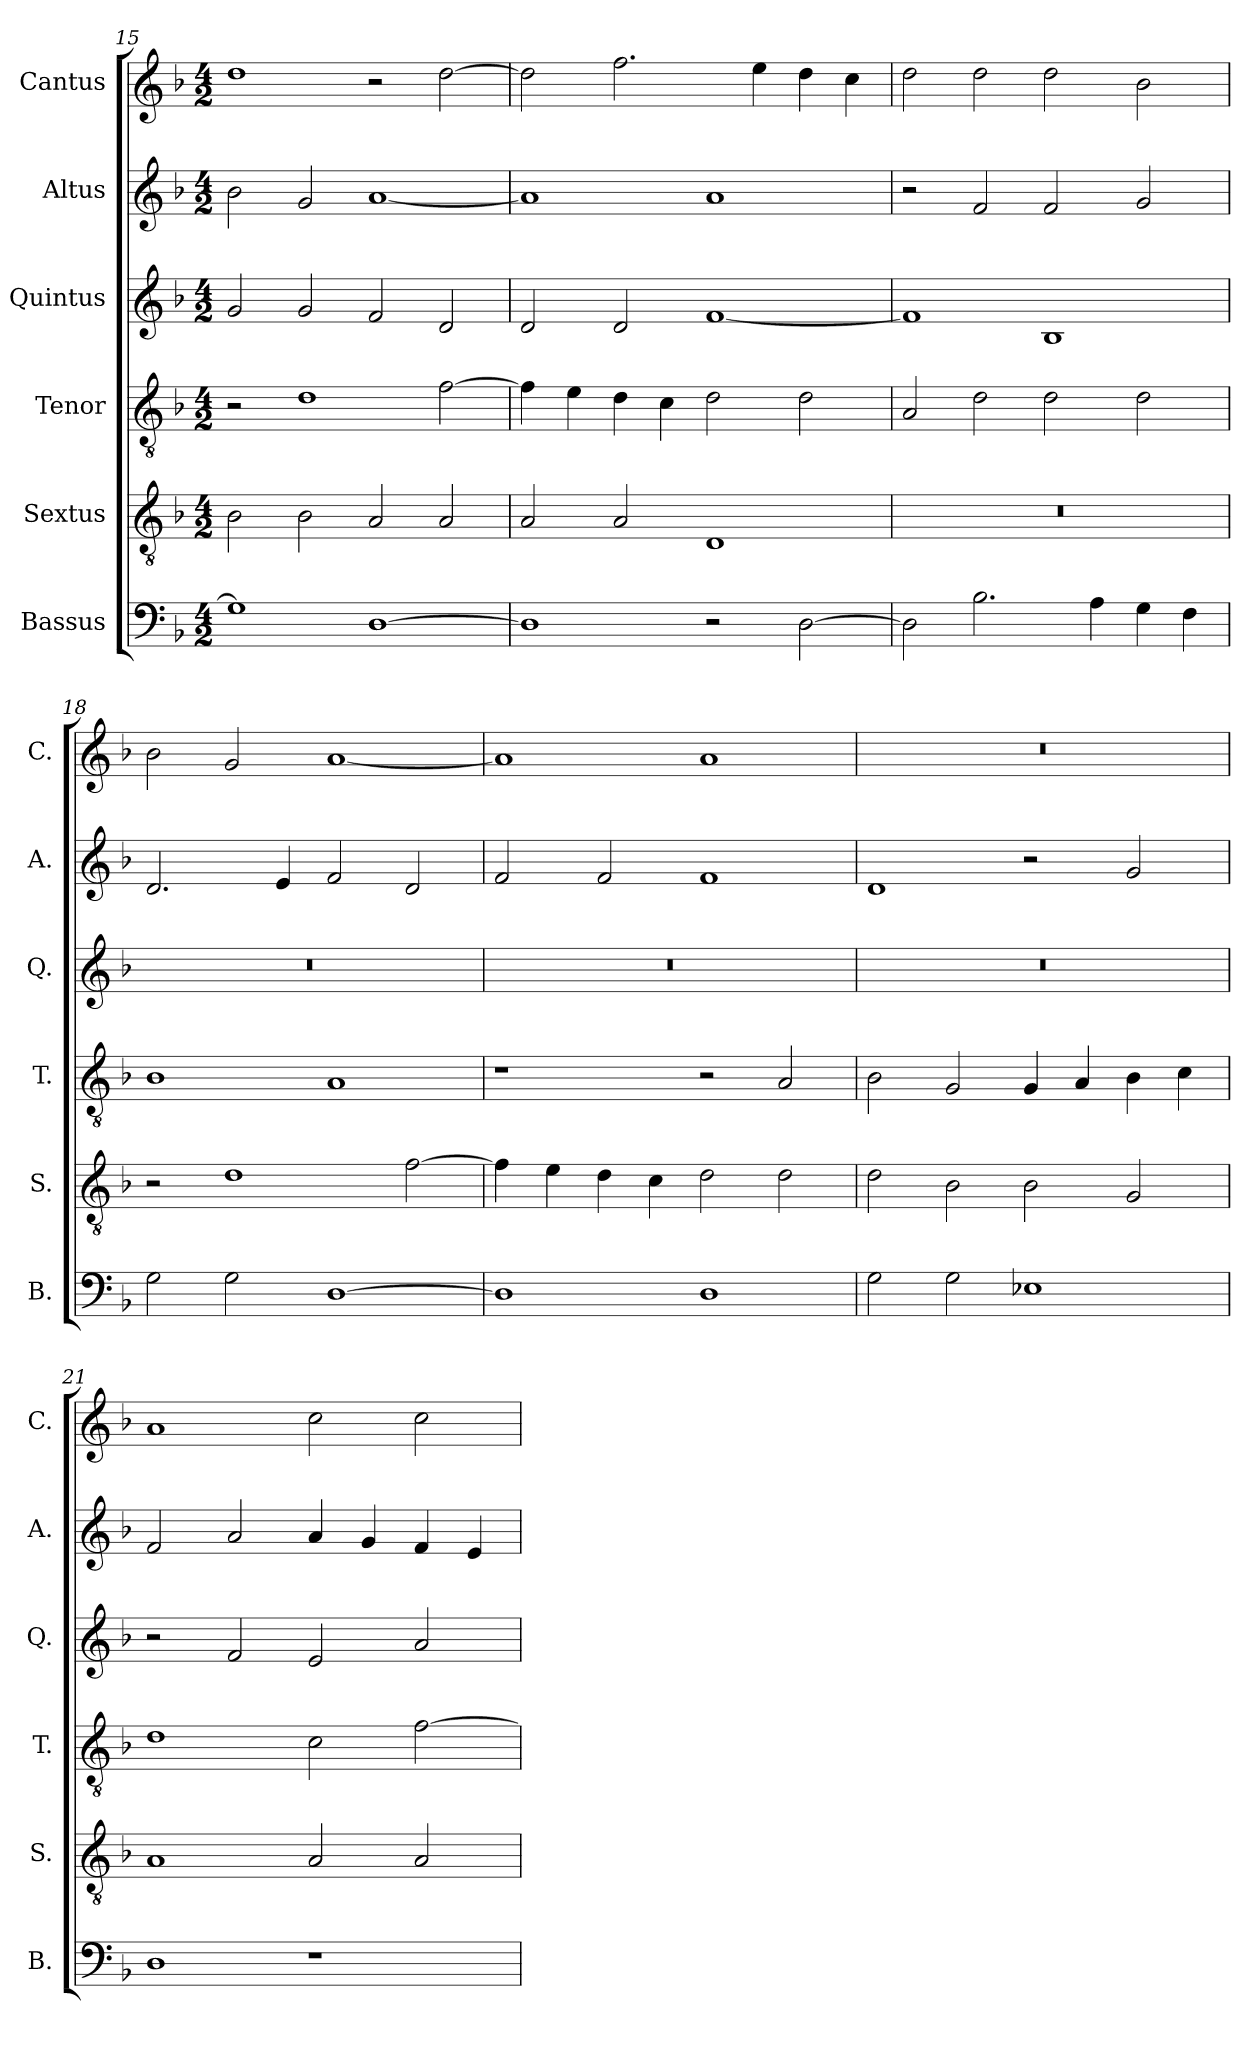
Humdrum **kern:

**kern	**kern	**kern	**kern	**kern	**kern
*part6	*part5	*part4	*part3	*part2	*part1
*staff6	*staff5	*staff4	*staff3	*staff2	*staff1
*I"Bassus	*I"Sextus	*I"Tenor	*I"Quintus	*I"Altus	*I"Cantus
*I'B.	*I'S.	*I'T.	*I'Q.	*I'A.	*I'C.
!!LO:PB:g=z
*clefF4	*clefGv2	*clefGv2	*clefG2	*clefG2	*clefG2
*k[b-]	*k[b-]	*k[b-]	*k[b-]	*k[b-]	*k[b-]
*M4/2	*M4/2	*M4/2	*M4/2	*M4/2	*M4/2
=15	=15	=15	=15	=15	=15
1G]	2B-\	2r	2g/	2b-\	1dd
.	2B-\	1d	2g/	2g/	.
[1D	2A/	.	2f/	[1a	2r
.	2A/	[2f\	2d/	.	[2dd\
=16	=16	=16	=16	=16	=16
1D]	2A/	4f\]	2d/	1a]	2dd\]
.	.	4e\	.	.	.
.	2A/	4d\	2d/	.	2.ff\
.	.	4c\	.	.	.
2r	1D	2d\	[1f	1a	.
.	.	.	.	.	4ee\
[2D\	.	2d\	.	.	4dd\
.	.	.	.	.	4cc\
=17	=17	=17	=17	=17	=17
2D\]	0r	2A/	1f]	2r	2dd\
2.B-\	.	2d\	.	2f/	2dd\
.	.	2d\	1B-	2f/	2dd\
4A\	.	.	.	.	.
4G\	.	2d\	.	2g/	2b-\
4F\	.	.	.	.	.
=18	=18	=18	=18	=18	=18
2G\	2r	1B-	0r	2.d/	2b-\
2G\	1d	.	.	.	2g/
.	.	.	.	4e/	.
[1D	.	1A	.	2f/	[1a
.	[2f\	.	.	2d/	.
=19	=19	=19	=19	=19	=19
1D]	4f\]	1r	0r	2f/	1a]
.	4e\	.	.	.	.
.	4d\	.	.	2f/	.
.	4c\	.	.	.	.
1D	2d\	2r	.	1f	1a
.	2d\	2A/	.	.	.
=20	=20	=20	=20	=20	=20
2G\	2d\	2B-\	0r	1d	0r
2G\	2B-\	2G/	.	.	.
1E-X	2B-\	4G/	.	2r	.
.	.	4A/	.	.	.
.	2G/	4B-\	.	2g/	.
.	.	4c\	.	.	.
!!LO:LB:g=z
=21	=21	=21	=21	=21	=21
1D	1A	1d	2r	2f/	1a
.	.	.	2f/	2a/	.
1r	2A/	2c\	2e/	4a/	2cc\
.	.	.	.	4g/	.
.	2A/	[2f\	2a/	4f/	2cc\
.	.	.	.	4e/	.
=	=	=	=	=	=
*-	*-	*-	*-	*-	*-
